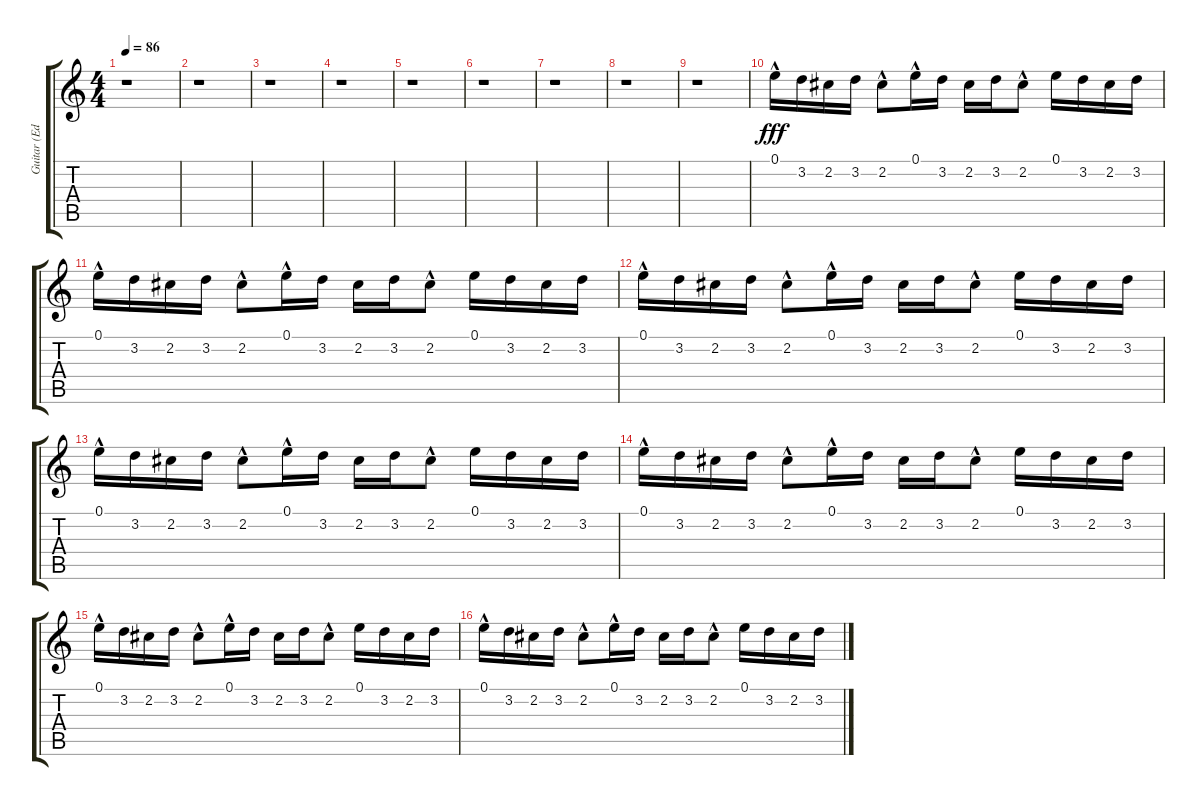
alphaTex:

\track ("Guitar (Ed)" "Guitar (Ed") {instrument electricguitarclean}
\staff {score tabs}
\tuning (E4 B3 G3 D3 A2 E2) {hide}
\ts (4 4)
\tempo 86
\clef g2
\ks c
r.1{dy f} |
r.1 |
r.1 |
r.1 |
r.1 |
r.1 |
r.1 |
r.1 |
r.1 |
0.1{hac}.16{dy fff volume 16 instrument glockenspiel} 3.2.16 2.2.16 3.2.16 2.2{hac}.8 0.1{hac}.16 3.2.16 2.2.16 3.2.16 2.2{hac}.8 0.1.16 3.2.16 2.2.16 3.2.16 |
0.1{hac}.16 3.2.16 2.2.16 3.2.16 2.2{hac}.8 0.1{hac}.16 3.2.16 2.2.16 3.2.16 2.2{hac}.8 0.1.16 3.2.16 2.2.16 3.2.16 |
0.1{hac}.16 3.2.16 2.2.16 3.2.16 2.2{hac}.8 0.1{hac}.16 3.2.16 2.2.16 3.2.16 2.2{hac}.8 0.1.16 3.2.16 2.2.16 3.2.16 |
0.1{hac}.16 3.2.16 2.2.16 3.2.16 2.2{hac}.8 0.1{hac}.16 3.2.16 2.2.16 3.2.16 2.2{hac}.8 0.1.16 3.2.16 2.2.16 3.2.16 |
0.1{hac}.16 3.2.16 2.2.16 3.2.16 2.2{hac}.8 0.1{hac}.16 3.2.16 2.2.16 3.2.16 2.2{hac}.8 0.1.16 3.2.16 2.2.16 3.2.16 |
0.1{hac}.16 3.2.16 2.2.16 3.2.16 2.2{hac}.8 0.1{hac}.16 3.2.16 2.2.16 3.2.16 2.2{hac}.8 0.1.16 3.2.16 2.2.16 3.2.16 |
0.1{hac}.16 3.2.16 2.2.16 3.2.16 2.2{hac}.8 0.1{hac}.16 3.2.16 2.2.16 3.2.16 2.2{hac}.8 0.1.16 3.2.16 2.2.16 3.2.16
